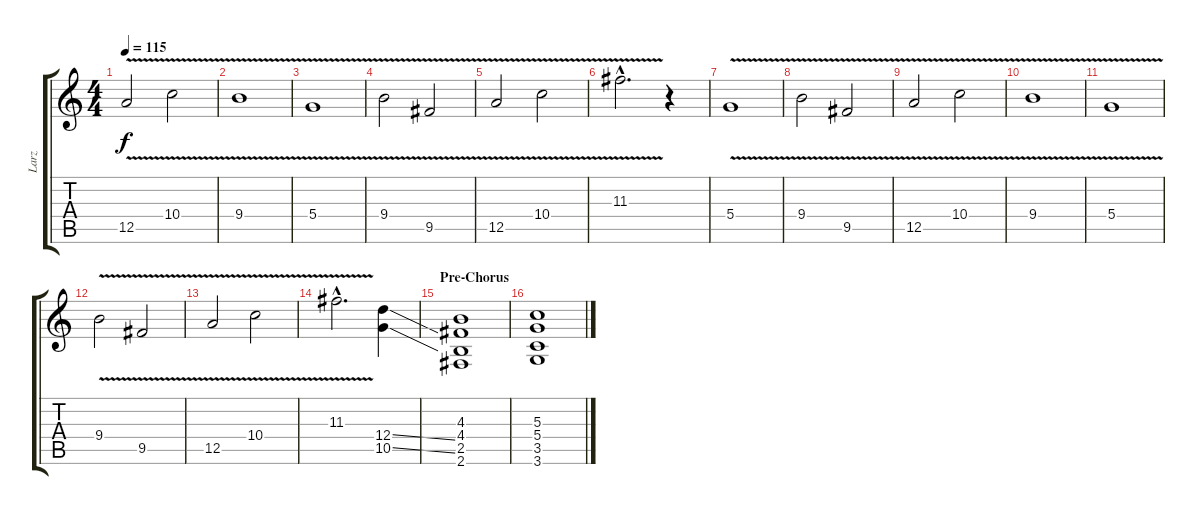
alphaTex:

\track ("Larz" "Larz") {instrument distortionguitar}
\staff {score tabs}
\tuning (E4 B3 G3 D3 A2 E2) {hide}
\ts (4 4)
\tempo 115
\clef g2
\ks c
12.5{v}.2{dy f} 10.4{v}.2 |
9.4{v}.1 |
5.4{v}.1 |
9.4{v}.2 9.5{v}.2 |
12.5{v}.2 10.4{v}.2 |
11.3{v hac}.2{d} r.4 |
5.4{v}.1 |
9.4{v}.2 9.5{v}.2 |
12.5{v}.2 10.4{v}.2 |
9.4{v}.1 |
5.4{v}.1 |
9.4{v}.2 9.5{v}.2 |
12.5{v}.2 10.4{v}.2 |
11.3{v hac}.2{d} (12.4{ss} 10.5{ss}).4 |
\section ("" "Pre-Chorus")
(4.3 4.4 2.5 2.6).1 |
(5.3 5.4 3.5 3.6).1
